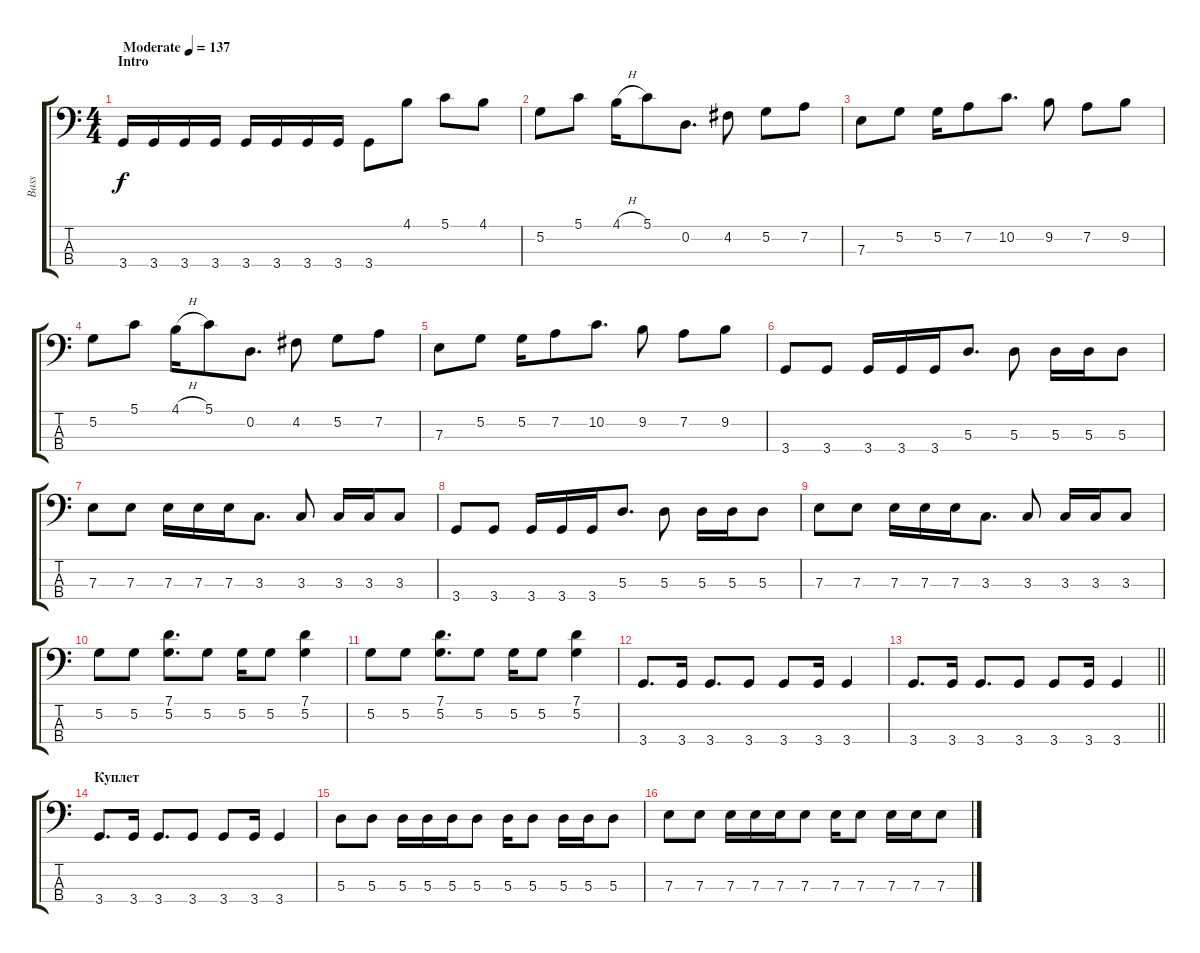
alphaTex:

\track ("Bass" "Bass") {instrument electricbassfinger}
\staff {score tabs}
\tuning (G2 D2 A1 E1) {hide}
\ts (4 4)
\section ("" "Intro")
\tempo (137 "Moderate")
\clef f4
\ks c
3.4.16{dy f instrument electricbassfinger} 3.4.16 3.4.16 3.4.16 3.4.16 3.4.16 3.4.16 3.4.16 3.4.8 4.1.8 5.1.8 4.1.8 |
5.2.8 5.1.8 4.1{h}.16 5.1.8 0.2.8{d} 4.2.8 5.2.8 7.2.8 |
7.3.8 5.2.8 5.2.16 7.2.8 10.2.8{d} 9.2.8 7.2.8 9.2.8 |
5.2.8 5.1.8 4.1{h}.16 5.1.8 0.2.8{d} 4.2.8 5.2.8 7.2.8 |
7.3.8 5.2.8 5.2.16 7.2.8 10.2.8{d} 9.2.8 7.2.8 9.2.8 |
3.4.8 3.4.8 3.4.16 3.4.16 3.4.16 5.3.8{d} 5.3.8 5.3.16 5.3.16 5.3.8 |
7.3.8 7.3.8 7.3.16 7.3.16 7.3.16 3.3.8{d} 3.3.8 3.3.16 3.3.16 3.3.8 |
3.4.8 3.4.8 3.4.16 3.4.16 3.4.16 5.3.8{d} 5.3.8 5.3.16 5.3.16 5.3.8 |
7.3.8 7.3.8 7.3.16 7.3.16 7.3.16 3.3.8{d} 3.3.8 3.3.16 3.3.16 3.3.8 |
5.2.8 5.2.8 (7.1 5.2).8{d} 5.2.8 5.2.16 5.2.8 (7.1 5.2).4 |
5.2.8 5.2.8 (7.1 5.2).8{d} 5.2.8 5.2.16 5.2.8 (7.1 5.2).4 |
3.4.8{d} 3.4.16 3.4.8{d} 3.4.8 3.4.8 3.4.16 3.4.4 |
\barLineRight lightlight
3.4.8{d} 3.4.16 3.4.8{d} 3.4.8 3.4.8 3.4.16 3.4.4 |
\section ("" "Куплет")
3.4.8{d} 3.4.16 3.4.8{d} 3.4.8 3.4.8 3.4.16 3.4.4 |
5.3.8 5.3.8 5.3.16 5.3.16 5.3.16 5.3.8 5.3.16 5.3.8 5.3.16 5.3.16 5.3.8 |
7.3.8 7.3.8 7.3.16 7.3.16 7.3.16 7.3.8 7.3.16 7.3.8 7.3.16 7.3.16 7.3.8
